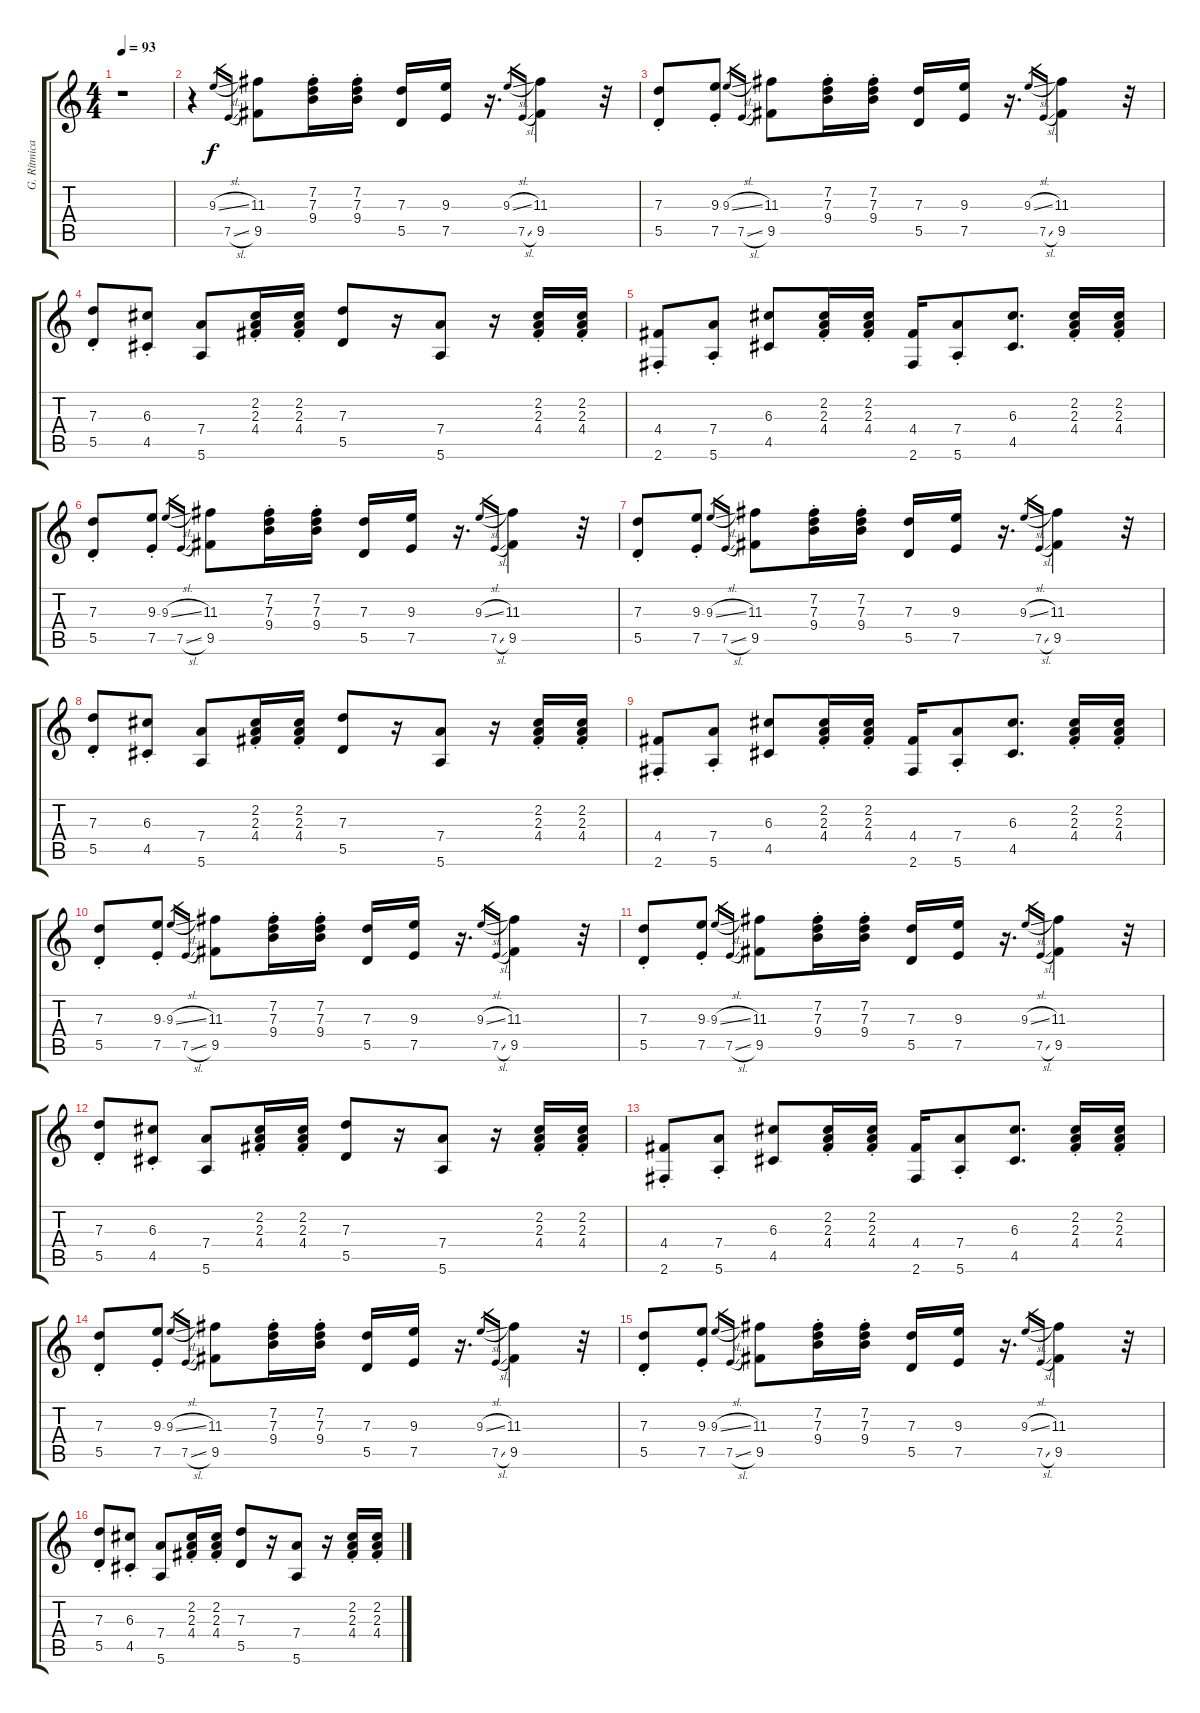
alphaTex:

\track ("G. Rítmica Distorsión" "G. Rítmica") {instrument distortionguitar}
\staff {score tabs}
\tuning (E4 B3 G3 D3 A2 E2) {hide}
\ts (4 4)
\tempo 93
\clef g2
\ks c
r.1{dy f} |
r.4 9.3{sl}.16{gr} 7.5{sl}.16{gr} (11.3 9.5).8{volume 12} (7.2{st} 7.3{st} 9.4{st}).16 (7.2{st} 7.3{st} 9.4{st}).16 (7.3 5.5).16 (9.3 7.5).16 r.16{d} 9.3{sl}.16{gr} 7.5{sl}.16{gr} (11.3 9.5).4 r.32 |
(7.3{st} 5.5{st}).8 (9.3{st} 7.5{st}).8 9.3{sl}.16{gr} 7.5{sl}.16{gr} (11.3 9.5).8 (7.2{st} 7.3{st} 9.4{st}).16 (7.2{st} 7.3{st} 9.4{st}).16 (7.3 5.5).16 (9.3 7.5).16 r.16{d} 9.3{sl}.16{gr} 7.5{sl}.16{gr} (11.3 9.5).4 r.32 |
(7.3{st} 5.5{st}).8 (6.3{st} 4.5{st}).8 (7.4 5.6).8 (2.2{st} 2.3{st} 4.4{st}).16 (2.2{st} 2.3{st} 4.4{st}).16 (7.3 5.5).8 r.16 (7.4 5.6).8 r.16 (2.2{st} 2.3{st} 4.4{st}).16 (2.2{st} 2.3{st} 4.4{st}).16 |
(4.4{st} 2.6{st}).8 (7.4{st} 5.6{st}).8 (6.3 4.5).8 (2.2{st} 2.3{st} 4.4{st}).16 (2.2{st} 2.3{st} 4.4{st}).16 (4.4 2.6).16 (7.4{st} 5.6{st}).8 (6.3 4.5).8{d} (2.2{st} 2.3{st} 4.4{st}).16 (2.2{st} 2.3{st} 4.4{st}).16 |
(7.3{st} 5.5{st}).8 (9.3{st} 7.5{st}).8 9.3{sl}.16{gr} 7.5{sl}.16{gr} (11.3 9.5).8 (7.2{st} 7.3{st} 9.4{st}).16 (7.2{st} 7.3{st} 9.4{st}).16 (7.3 5.5).16 (9.3 7.5).16 r.16{d} 9.3{sl}.16{gr} 7.5{sl}.16{gr} (11.3 9.5).4 r.32 |
(7.3{st} 5.5{st}).8 (9.3{st} 7.5{st}).8 9.3{sl}.16{gr} 7.5{sl}.16{gr} (11.3 9.5).8 (7.2{st} 7.3{st} 9.4{st}).16 (7.2{st} 7.3{st} 9.4{st}).16 (7.3 5.5).16 (9.3 7.5).16 r.16{d} 9.3{sl}.16{gr} 7.5{sl}.16{gr} (11.3 9.5).4 r.32 |
(7.3{st} 5.5{st}).8 (6.3{st} 4.5{st}).8 (7.4 5.6).8 (2.2{st} 2.3{st} 4.4{st}).16 (2.2{st} 2.3{st} 4.4{st}).16 (7.3 5.5).8 r.16 (7.4 5.6).8 r.16 (2.2{st} 2.3{st} 4.4{st}).16 (2.2{st} 2.3{st} 4.4{st}).16 |
(4.4{st} 2.6{st}).8 (7.4{st} 5.6{st}).8 (6.3 4.5).8 (2.2{st} 2.3{st} 4.4{st}).16 (2.2{st} 2.3{st} 4.4{st}).16 (4.4 2.6).16 (7.4{st} 5.6{st}).8 (6.3 4.5).8{d} (2.2{st} 2.3{st} 4.4{st}).16 (2.2{st} 2.3{st} 4.4{st}).16 |
(7.3{st} 5.5{st}).8 (9.3{st} 7.5{st}).8 9.3{sl}.16{gr} 7.5{sl}.16{gr} (11.3 9.5).8 (7.2{st} 7.3{st} 9.4{st}).16 (7.2{st} 7.3{st} 9.4{st}).16 (7.3 5.5).16 (9.3 7.5).16 r.16{d} 9.3{sl}.16{gr} 7.5{sl}.16{gr} (11.3 9.5).4 r.32 |
(7.3{st} 5.5{st}).8 (9.3{st} 7.5{st}).8 9.3{sl}.16{gr} 7.5{sl}.16{gr} (11.3 9.5).8 (7.2{st} 7.3{st} 9.4{st}).16 (7.2{st} 7.3{st} 9.4{st}).16 (7.3 5.5).16 (9.3 7.5).16 r.16{d} 9.3{sl}.16{gr} 7.5{sl}.16{gr} (11.3 9.5).4 r.32 |
(7.3{st} 5.5{st}).8 (6.3{st} 4.5{st}).8 (7.4 5.6).8 (2.2{st} 2.3{st} 4.4{st}).16 (2.2{st} 2.3{st} 4.4{st}).16 (7.3 5.5).8 r.16 (7.4 5.6).8 r.16 (2.2{st} 2.3{st} 4.4{st}).16 (2.2{st} 2.3{st} 4.4{st}).16 |
(4.4{st} 2.6{st}).8 (7.4{st} 5.6{st}).8 (6.3 4.5).8 (2.2{st} 2.3{st} 4.4{st}).16 (2.2{st} 2.3{st} 4.4{st}).16 (4.4 2.6).16 (7.4{st} 5.6{st}).8 (6.3 4.5).8{d} (2.2{st} 2.3{st} 4.4{st}).16 (2.2{st} 2.3{st} 4.4{st}).16 |
(7.3{st} 5.5{st}).8 (9.3{st} 7.5{st}).8 9.3{sl}.16{gr} 7.5{sl}.16{gr} (11.3 9.5).8 (7.2{st} 7.3{st} 9.4{st}).16 (7.2{st} 7.3{st} 9.4{st}).16 (7.3 5.5).16 (9.3 7.5).16 r.16{d} 9.3{sl}.16{gr} 7.5{sl}.16{gr} (11.3 9.5).4 r.32 |
(7.3{st} 5.5{st}).8 (9.3{st} 7.5{st}).8 9.3{sl}.16{gr} 7.5{sl}.16{gr} (11.3 9.5).8 (7.2{st} 7.3{st} 9.4{st}).16 (7.2{st} 7.3{st} 9.4{st}).16 (7.3 5.5).16 (9.3 7.5).16 r.16{d} 9.3{sl}.16{gr} 7.5{sl}.16{gr} (11.3 9.5).4 r.32 |
(7.3{st} 5.5{st}).8 (6.3{st} 4.5{st}).8 (7.4 5.6).8 (2.2{st} 2.3{st} 4.4{st}).16 (2.2{st} 2.3{st} 4.4{st}).16 (7.3 5.5).8 r.16 (7.4 5.6).8 r.16 (2.2{st} 2.3{st} 4.4{st}).16 (2.2{st} 2.3{st} 4.4{st}).16
